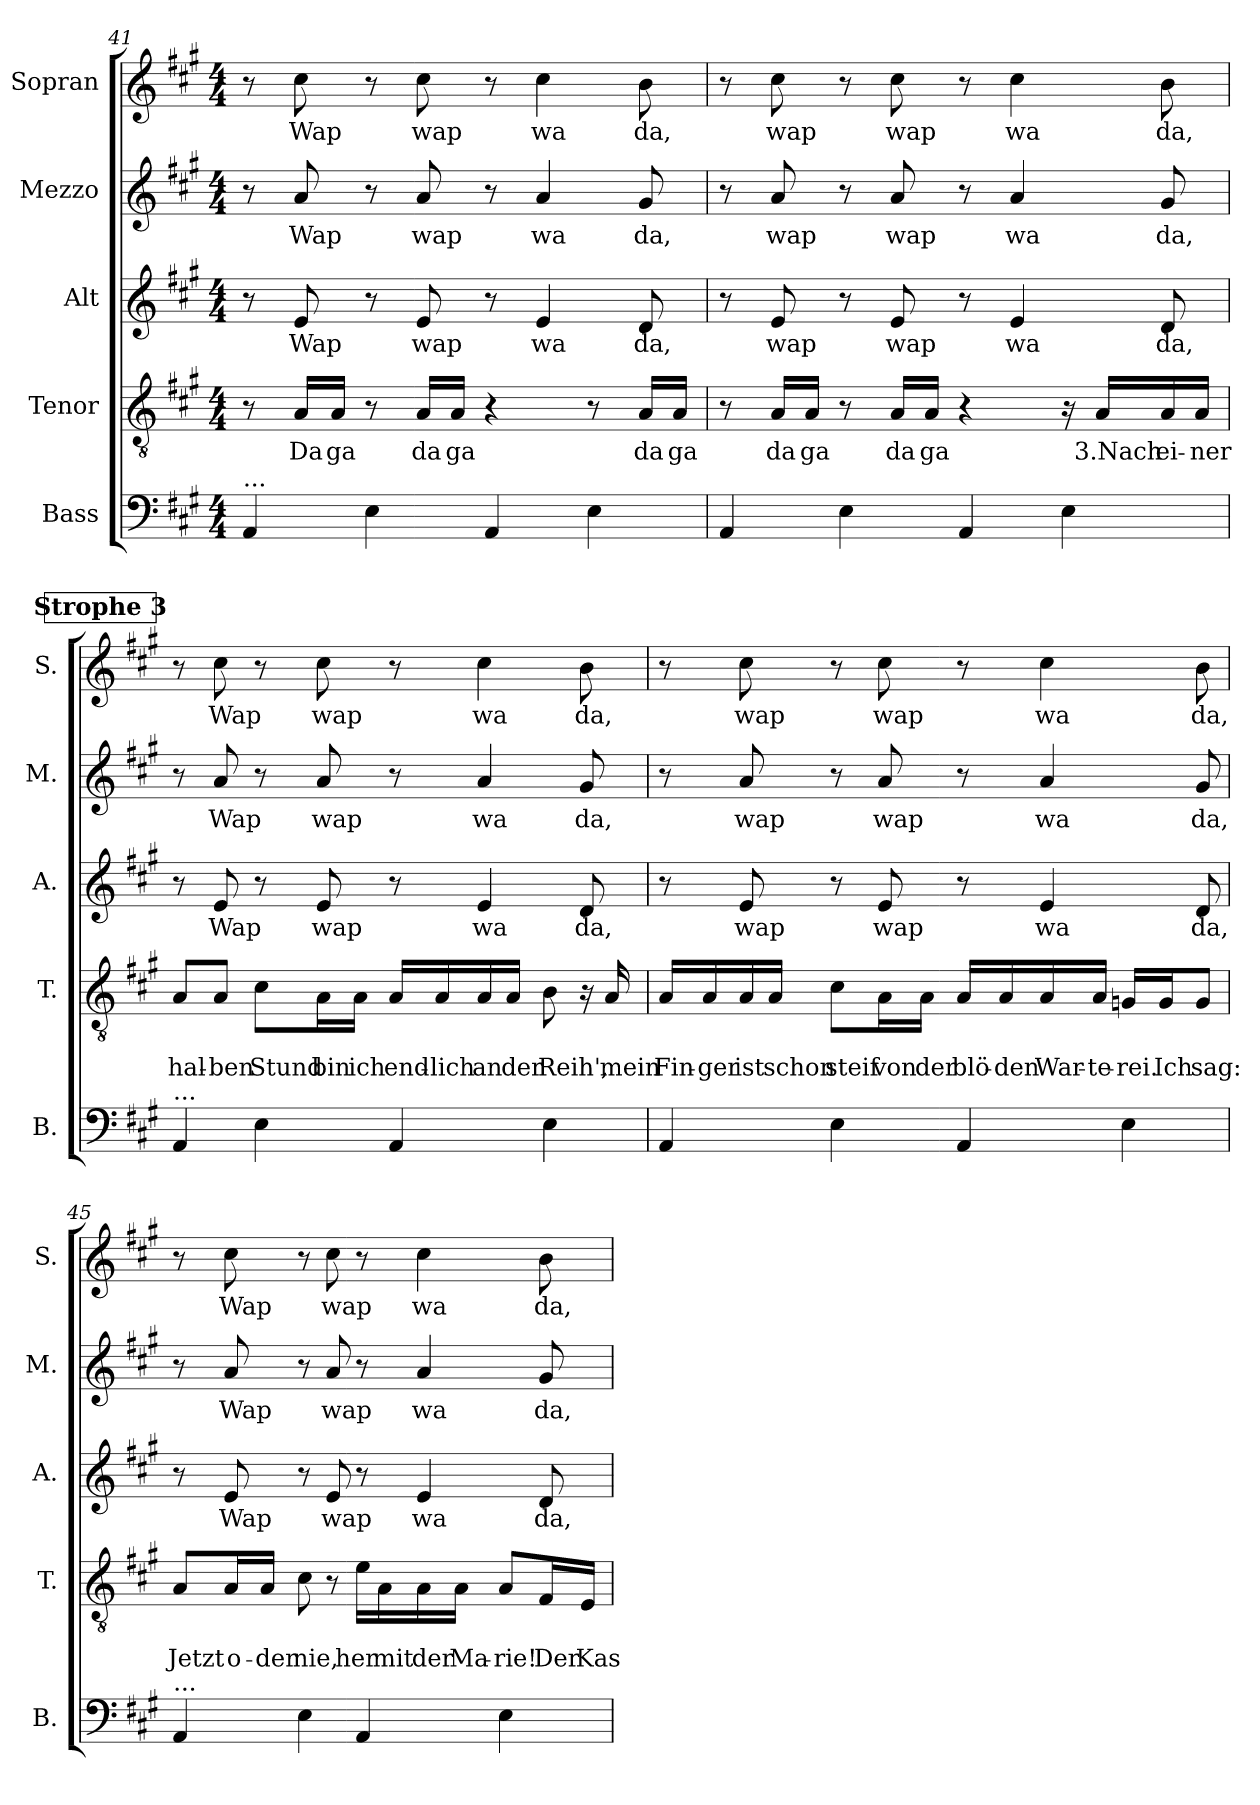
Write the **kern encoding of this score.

**kern	**kern	**text	**text	**kern	**text	**kern	**text	**kern	**text
*part5	*part4	*part4	*part4	*part3	*part3	*part2	*part2	*part1	*part1
*staff5	*staff4	*staff4	*staff4	*staff3	*staff3	*staff2	*staff2	*staff1	*staff1
*I"Bass	*I"Tenor	*	*	*I"Alt	*	*I"Mezzo	*	*I"Sopran	*
*I'B.	*I'T.	*	*	*I'A.	*	*I'M.	*	*I'S.	*
*clefF4	*clefGv2	*	*	*clefG2	*	*clefG2	*	*clefG2	*
*k[f#c#g#]	*k[f#c#g#]	*	*	*k[f#c#g#]	*	*k[f#c#g#]	*	*k[f#c#g#]	*
*M4/4	*M4/4	*	*	*M4/4	*	*M4/4	*	*M4/4	*
=41	=41	=41	=41	=41	=41	=41	=41	=41	=41
!LO:TX:a:t=...	!	!	!	!	!	!	!	!	!
4AA/	8r	.	.	8r	.	8r	.	8r	.
!	!	!LO:LY:b	!	!	!LO:LY:b	!	!LO:LY:b	!	!LO:LY:b
.	16A/LL	Da	.	8e/	Wap	8a/	Wap	8cc#\	Wap
!	!	!LO:LY:b	!	!	!	!	!	!	!
.	16A/JJ	ga	.	.	.	.	.	.	.
4E\	8r	.	.	8r	.	8r	.	8r	.
!	!	!LO:LY:b	!	!	!LO:LY:b	!	!LO:LY:b	!	!LO:LY:b
.	16A/LL	da	.	8e/	wap	8a/	wap	8cc#\	wap
!	!	!LO:LY:b	!	!	!	!	!	!	!
.	16A/JJ	ga	.	.	.	.	.	.	.
4AA/	4r	.	.	8r	.	8r	.	8r	.
!	!	!	!	!	!LO:LY:b	!	!LO:LY:b	!	!LO:LY:b
.	.	.	.	4e/	wa	4a/	wa	4cc#\	wa
4E\	8r	.	.	.	.	.	.	.	.
!	!	!LO:LY:b	!	!	!LO:LY:b	!	!LO:LY:b	!	!LO:LY:b
.	16A/LL	da	.	8d/	da,	8g#/	da,	8b\	da,
!	!	!LO:LY:b	!	!	!	!	!	!	!
.	16A/JJ	ga	.	.	.	.	.	.	.
=42	=42	=42	=42	=42	=42	=42	=42	=42	=42
4AA/	8r	.	.	8r	.	8r	.	8r	.
!	!	!LO:LY:b	!	!	!LO:LY:b	!	!LO:LY:b	!	!LO:LY:b
.	16A/LL	da	.	8e/	wap	8a/	wap	8cc#\	wap
!	!	!LO:LY:b	!	!	!	!	!	!	!
.	16A/JJ	ga	.	.	.	.	.	.	.
4E\	8r	.	.	8r	.	8r	.	8r	.
!	!	!LO:LY:b	!	!	!LO:LY:b	!	!LO:LY:b	!	!LO:LY:b
.	16A/LL	da	.	8e/	wap	8a/	wap	8cc#\	wap
!	!	!LO:LY:b	!	!	!	!	!	!	!
.	16A/JJ	ga	.	.	.	.	.	.	.
4AA/	4r	.	.	8r	.	8r	.	8r	.
!	!	!	!	!	!LO:LY:b	!	!LO:LY:b	!	!LO:LY:b
.	.	.	.	4e/	wa	4a/	wa	4cc#\	wa
4E\	16r	.	.	.	.	.	.	.	.
!	!	!LO:LY:b	!	!	!	!	!	!	!
.	16A/LL	3.Nach	.	.	.	.	.	.	.
!	!	!LO:LY:b	!	!	!LO:LY:b	!	!LO:LY:b	!	!LO:LY:b
.	16A/	ei-	.	8d/	da,	8g#/	da,	8b\	da,
!	!	!LO:LY:b	!	!	!	!	!	!	!
.	16A/JJ	ner	.	.	.	.	.	.	.
!!LO:PB:g=z
!!LO:REH:place=s1:a:B:fs=14:t=Strophe 3
=43	=43	=43	=43	=43	=43	=43	=43	=43	=43
!LO:TX:a:t=...	!	!	!	!	!	!	!	!	!
!	!	!	!LO:LY:b	!	!	!	!	!	!
4AA/	8A/L	.	hal-	8r	.	8r	.	8r	.
!	!	!	!LO:LY:b	!	!LO:LY:b	!	!LO:LY:b	!	!LO:LY:b
.	8A/J	.	ben	8e/	Wap	8a/	Wap	8cc#\	Wap
!	!	!	!LO:LY:b	!	!	!	!	!	!
4E\	8c#\L	.	Stund	8r	.	8r	.	8r	.
!	!	!	!LO:LY:b	!	!LO:LY:b	!	!LO:LY:b	!	!LO:LY:b
.	16A\L	.	bin	8e/	wap	8a/	wap	8cc#\	wap
!	!	!	!LO:LY:b	!	!	!	!	!	!
.	16A\JJ	.	ich	.	.	.	.	.	.
!	!	!	!LO:LY:b	!	!	!	!	!	!
4AA/	16A/LL	.	end-	8r	.	8r	.	8r	.
!	!	!	!LO:LY:b	!	!	!	!	!	!
.	16A/	.	lich	.	.	.	.	.	.
!	!	!	!LO:LY:b	!	!LO:LY:b	!	!LO:LY:b	!	!LO:LY:b
.	16A/	.	an	4e/	wa	4a/	wa	4cc#\	wa
!	!	!	!LO:LY:b	!	!	!	!	!	!
.	16A/JJ	.	der	.	.	.	.	.	.
!	!	!	!LO:LY:b	!	!	!	!	!	!
4E\	8B\	.	Reih',	.	.	.	.	.	.
!	!	!	!	!	!LO:LY:b	!	!LO:LY:b	!	!LO:LY:b
.	16r	.	.	8d/	da,	8g#/	da,	8b\	da,
!	!	!	!LO:LY:b	!	!	!	!	!	!
.	16A/	.	mein	.	.	.	.	.	.
=44	=44	=44	=44	=44	=44	=44	=44	=44	=44
!	!	!	!LO:LY:b	!	!	!	!	!	!
4AA/	16A/LL	.	Fin-	8r	.	8r	.	8r	.
!	!	!	!LO:LY:b	!	!	!	!	!	!
.	16A/	.	ger	.	.	.	.	.	.
!	!	!	!LO:LY:b	!	!LO:LY:b	!	!LO:LY:b	!	!LO:LY:b
.	16A/	.	ist	8e/	wap	8a/	wap	8cc#\	wap
!	!	!	!LO:LY:b	!	!	!	!	!	!
.	16A/JJ	.	schon	.	.	.	.	.	.
!	!	!	!LO:LY:b	!	!	!	!	!	!
4E\	8c#\L	.	steif	8r	.	8r	.	8r	.
!	!	!	!LO:LY:b	!	!LO:LY:b	!	!LO:LY:b	!	!LO:LY:b
.	16A\L	.	von	8e/	wap	8a/	wap	8cc#\	wap
!	!	!	!LO:LY:b	!	!	!	!	!	!
.	16A\JJ	.	der	.	.	.	.	.	.
!	!	!	!LO:LY:b	!	!	!	!	!	!
4AA/	16A/LL	.	blö-	8r	.	8r	.	8r	.
!	!	!	!LO:LY:b	!	!	!	!	!	!
.	16A/	.	den	.	.	.	.	.	.
!	!	!	!LO:LY:b	!	!LO:LY:b	!	!LO:LY:b	!	!LO:LY:b
.	16A/	.	War-	4e/	wa	4a/	wa	4cc#\	wa
!	!	!	!LO:LY:b	!	!	!	!	!	!
.	16A/JJ	.	te-	.	.	.	.	.	.
!	!	!	!LO:LY:b	!	!	!	!	!	!
4E\	16Gn/LL	.	rei.	.	.	.	.	.	.
!	!	!	!LO:LY:b	!	!	!	!	!	!
.	16G/J	.	Ich	.	.	.	.	.	.
!	!	!	!LO:LY:b	!	!LO:LY:b	!	!LO:LY:b	!	!LO:LY:b
.	8G/J	.	sag:	8d/	da,	8g#/	da,	8b\	da,
!!LO:LB:g=z
=45	=45	=45	=45	=45	=45	=45	=45	=45	=45
!LO:TX:a:t=...	!	!	!	!	!	!	!	!	!
!	!	!	!LO:LY:b	!	!	!	!	!	!
4AA/	8A/L	.	Jetzt	8r	.	8r	.	8r	.
!	!	!	!LO:LY:b	!	!LO:LY:b	!	!LO:LY:b	!	!LO:LY:b
.	16A/L	.	o-	8e/	Wap	8a/	Wap	8cc#\	Wap
!	!	!	!LO:LY:b	!	!	!	!	!	!
.	16A/JJ	.	der	.	.	.	.	.	.
!	!	!	!LO:LY:b	!	!	!	!	!	!
4E\	8c#\	.	nie,	8r	.	8r	.	8r	.
!	!	!	!	!	!LO:LY:b	!	!LO:LY:b	!	!LO:LY:b
.	8r	.	.	8e/	wap	8a/	wap	8cc#\	wap
!	!	!	!LO:LY:b	!	!	!	!	!	!
4AA/	16e\LL	.	her	8r	.	8r	.	8r	.
!	!	!	!LO:LY:b	!	!	!	!	!	!
.	16A\	.	mit	.	.	.	.	.	.
!	!	!	!LO:LY:b	!	!LO:LY:b	!	!LO:LY:b	!	!LO:LY:b
.	16A\	.	der	4e/	wa	4a/	wa	4cc#\	wa
!	!	!	!LO:LY:b	!	!	!	!	!	!
.	16A\JJ	.	Ma-	.	.	.	.	.	.
!	!	!	!LO:LY:b	!	!	!	!	!	!
4E\	8A/L	.	rie!	.	.	.	.	.	.
!	!	!	!LO:LY:b	!	!LO:LY:b	!	!LO:LY:b	!	!LO:LY:b
.	16F#/L	.	Der	8d/	da,	8g#/	da,	8b\	da,
!	!	!	!LO:LY:b	!	!	!	!	!	!
.	16E/JJ	.	Kas-	.	.	.	.	.	.
=	=	=	=	=	=	=	=	=	=
*-	*-	*-	*-	*-	*-	*-	*-	*-	*-
